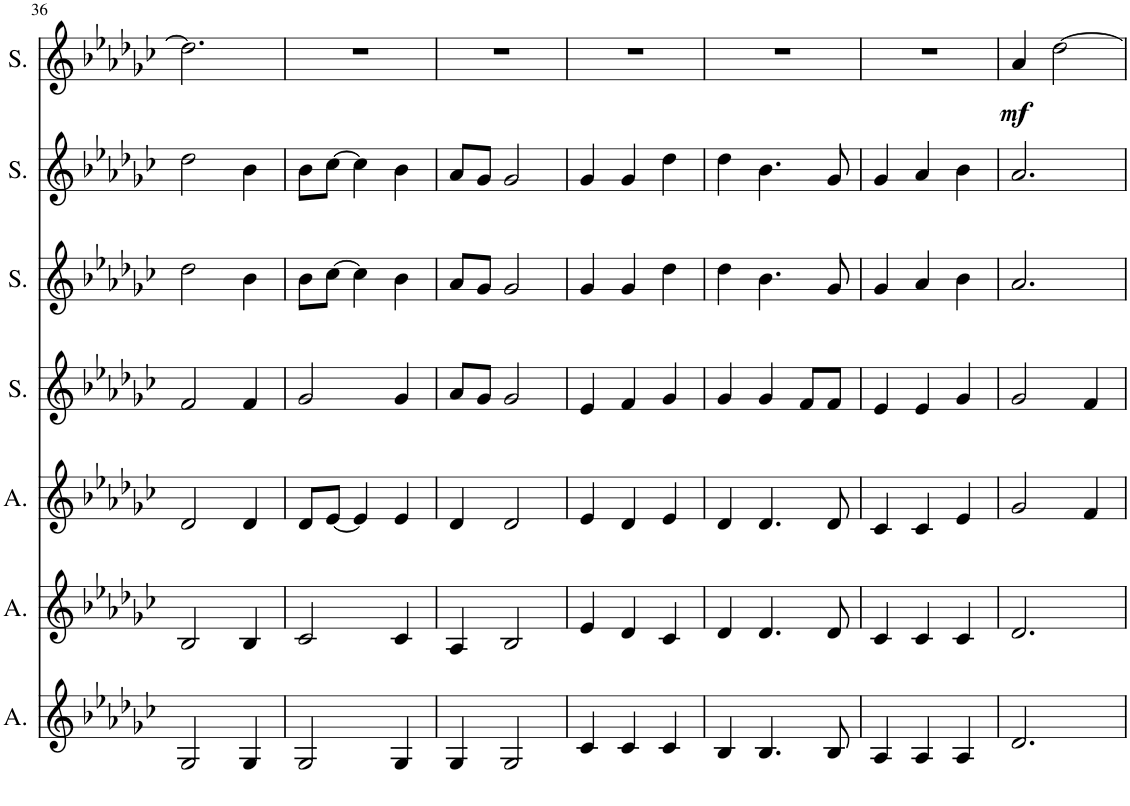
**kern	**kern	**kern	**kern	**kern	**kern	**kern	**dynam
*part7	*part6	*part5	*part4	*part3	*part2	*part1	*part1
*staff7	*staff6	*staff5	*staff4	*staff3	*staff2	*staff1	*staff1
*I"A3	*I"A2	*I"A1	*I"S3	*I"S2	*I"S1	*I"Solo	*
*I'A.	*I'A.	*I'A.	*I'S.	*I'S.	*I'S.	*I'S.	*
!!LO:PB:g=z
*clefG2	*clefG2	*clefG2	*clefG2	*clefG2	*clefG2	*clefG2	*
*k[b-e-a-d-g-c-]	*k[b-e-a-d-g-c-]	*k[b-e-a-d-g-c-]	*k[b-e-a-d-g-c-]	*k[b-e-a-d-g-c-]	*k[b-e-a-d-g-c-]	*k[b-e-a-d-g-c-]	*
*M3/4	*M3/4	*M3/4	*M3/4	*M3/4	*M3/4	*M3/4	*
=36	=36	=36	=36	=36	=36	=36	=36
2G-/	2B-/	2d-/	2f/	2dd-\	2dd-\	2.dd-\]	.
4G-/	4B-/	4d-/	4f/	4b-\	4b-\	.	.
=37	=37	=37	=37	=37	=37	=37	=37
2G-/	2c-/	8d-/L	2g-/	8b-\L	8b-\L	2.r	.
.	.	[8e-/J	.	[8cc-\J	[8cc-\J	.	.
.	.	4e-/]	.	4cc-\]	4cc-\]	.	.
4G-/	4c-/	4e-/	4g-/	4b-\	4b-\	.	.
=38	=38	=38	=38	=38	=38	=38	=38
4G-/	4A-/	4d-/	8a-/L	8a-/L	8a-/L	2.r	.
.	.	.	8g-/J	8g-/J	8g-/J	.	.
2G-/	2B-/	2d-/	2g-/	2g-/	2g-/	.	.
=39	=39	=39	=39	=39	=39	=39	=39
4c-/	4e-/	4e-/	4e-/	4g-/	4g-/	2.r	.
4c-/	4d-/	4d-/	4f/	4g-/	4g-/	.	.
4c-/	4c-/	4e-/	4g-/	4dd-\	4dd-\	.	.
=40	=40	=40	=40	=40	=40	=40	=40
4B-/	4d-/	4d-/	4g-/	4dd-\	4dd-\	2.r	.
4.B-/	4.d-/	4.d-/	4g-/	4.b-\	4.b-\	.	.
.	.	.	8f/L	.	.	.	.
8B-/	8d-/	8d-/	8f/J	8g-/	8g-/	.	.
=41	=41	=41	=41	=41	=41	=41	=41
4A-/	4c-/	4c-/	4e-/	4g-/	4g-/	2.r	.
4A-/	4c-/	4c-/	4e-/	4a-/	4a-/	.	.
4A-/	4c-/	4e-/	4g-/	4b-\	4b-\	.	.
=42	=42	=42	=42	=42	=42	=42	=42
!	!	!	!	!	!	!	!LO:DY:b
2.d-/	2.d-/	2g-/	2g-/	2.a-/	2.a-/	4a-/	mf
.	.	.	.	.	.	[2dd-\	.
.	.	4f/	4f/	.	.	.	.
=	=	=	=	=	=	=	=
*-	*-	*-	*-	*-	*-	*-	*-
